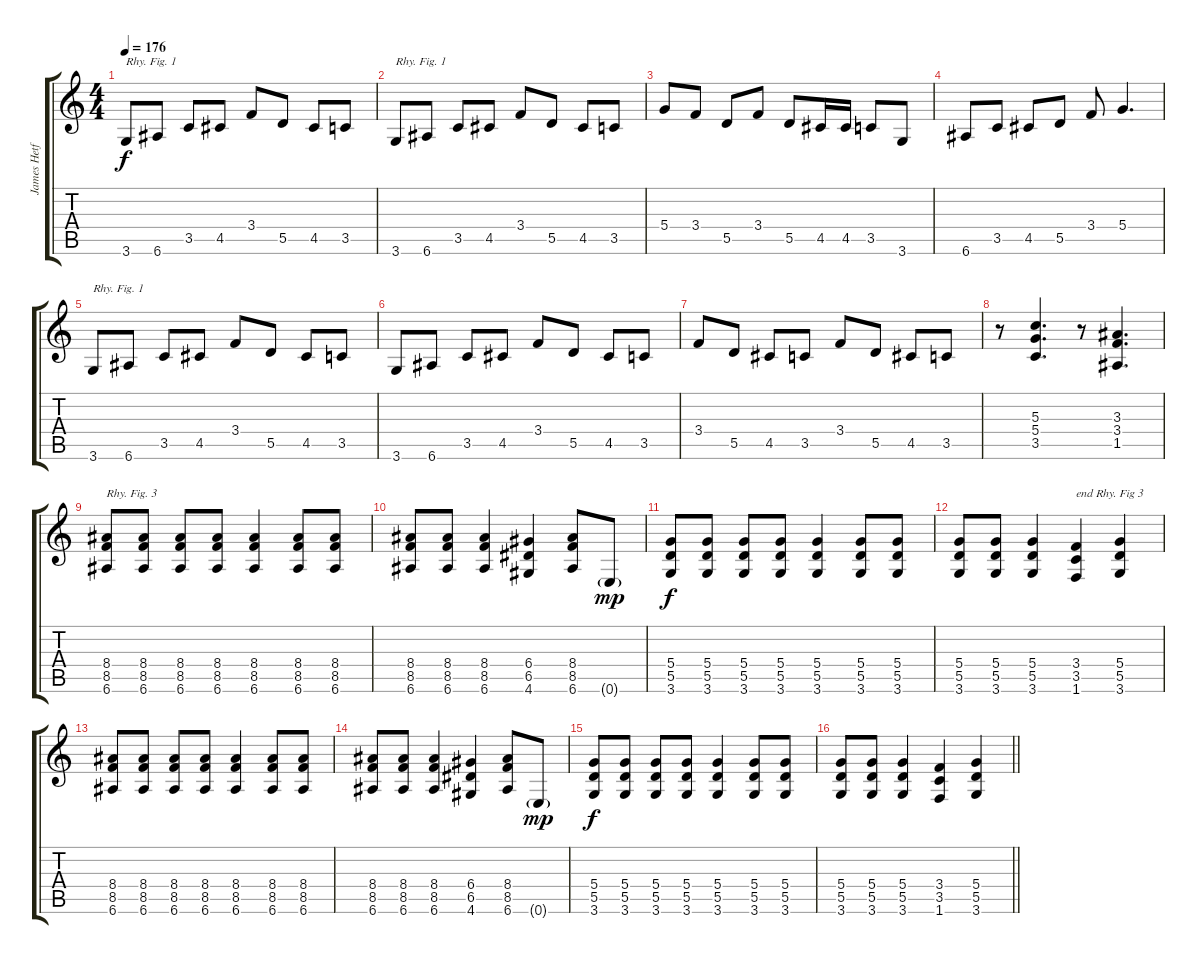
\track ("James Hetfield" "James Hetf") {instrument distortionguitar}
\staff {score tabs}
\tuning (E4 B3 G3 D3 A2 E2) {hide}
\ts (4 4)
\tempo 176
\clef g2
\ks c
3.6.8{txt "Rhy. Fig. 1" dy f} 6.6.8 3.5.8 4.5.8 3.4.8 5.5.8 4.5.8 3.5.8 |
3.6.8{txt "Rhy. Fig. 1"} 6.6.8 3.5.8 4.5.8 3.4.8 5.5.8 4.5.8 3.5.8 |
5.4.8 3.4.8 5.5.8 3.4.8 5.5.8 4.5.16 4.5.16 3.5.8 3.6.8 |
6.6.8 3.5.8 4.5.8 5.5.8 3.4.8 5.4.4{d} |
3.6.8{txt "Rhy. Fig. 1"} 6.6.8 3.5.8 4.5.8 3.4.8 5.5.8 4.5.8 3.5.8 |
3.6.8 6.6.8 3.5.8 4.5.8 3.4.8 5.5.8 4.5.8 3.5.8 |
3.4.8 5.5.8 4.5.8 3.5.8 3.4.8 5.5.8 4.5.8 3.5.8 |
r.8 (5.3 5.4 3.5).4{d} r.8 (3.3 3.4 1.5).4{d} |
(8.4 8.5 6.6).8{txt "Rhy. Fig. 3"} (8.4 8.5 6.6).8 (8.4 8.5 6.6).8 (8.4 8.5 6.6).8 (8.4 8.5 6.6).4 (8.4 8.5 6.6).8 (8.4 8.5 6.6).8 |
(8.4 8.5 6.6).8 (8.4 8.5 6.6).8 (8.4 8.5 6.6).4 (6.4 6.5 4.6).4 (8.4 8.5 6.6).8 0.6{g}.8{dy mp} |
(5.4 5.5 3.6).8{dy f} (5.4 5.5 3.6).8 (5.4 5.5 3.6).8 (5.4 5.5 3.6).8 (5.4 5.5 3.6).4 (5.4 5.5 3.6).8 (5.4 5.5 3.6).8 |
(5.4 5.5 3.6).8 (5.4 5.5 3.6).8 (5.4 5.5 3.6).4 (3.4 3.5 1.6).4{txt "end Rhy. Fig 3"} (5.4 5.5 3.6).4 |
(8.4 8.5 6.6).8 (8.4 8.5 6.6).8 (8.4 8.5 6.6).8 (8.4 8.5 6.6).8 (8.4 8.5 6.6).4 (8.4 8.5 6.6).8 (8.4 8.5 6.6).8 |
(8.4 8.5 6.6).8 (8.4 8.5 6.6).8 (8.4 8.5 6.6).4 (6.4 6.5 4.6).4 (8.4 8.5 6.6).8 0.6{g}.8{dy mp} |
(5.4 5.5 3.6).8{dy f} (5.4 5.5 3.6).8 (5.4 5.5 3.6).8 (5.4 5.5 3.6).8 (5.4 5.5 3.6).4 (5.4 5.5 3.6).8 (5.4 5.5 3.6).8 |
\barLineRight lightlight
(5.4 5.5 3.6).8 (5.4 5.5 3.6).8 (5.4 5.5 3.6).4 (3.4 3.5 1.6).4 (5.4 5.5 3.6).4
